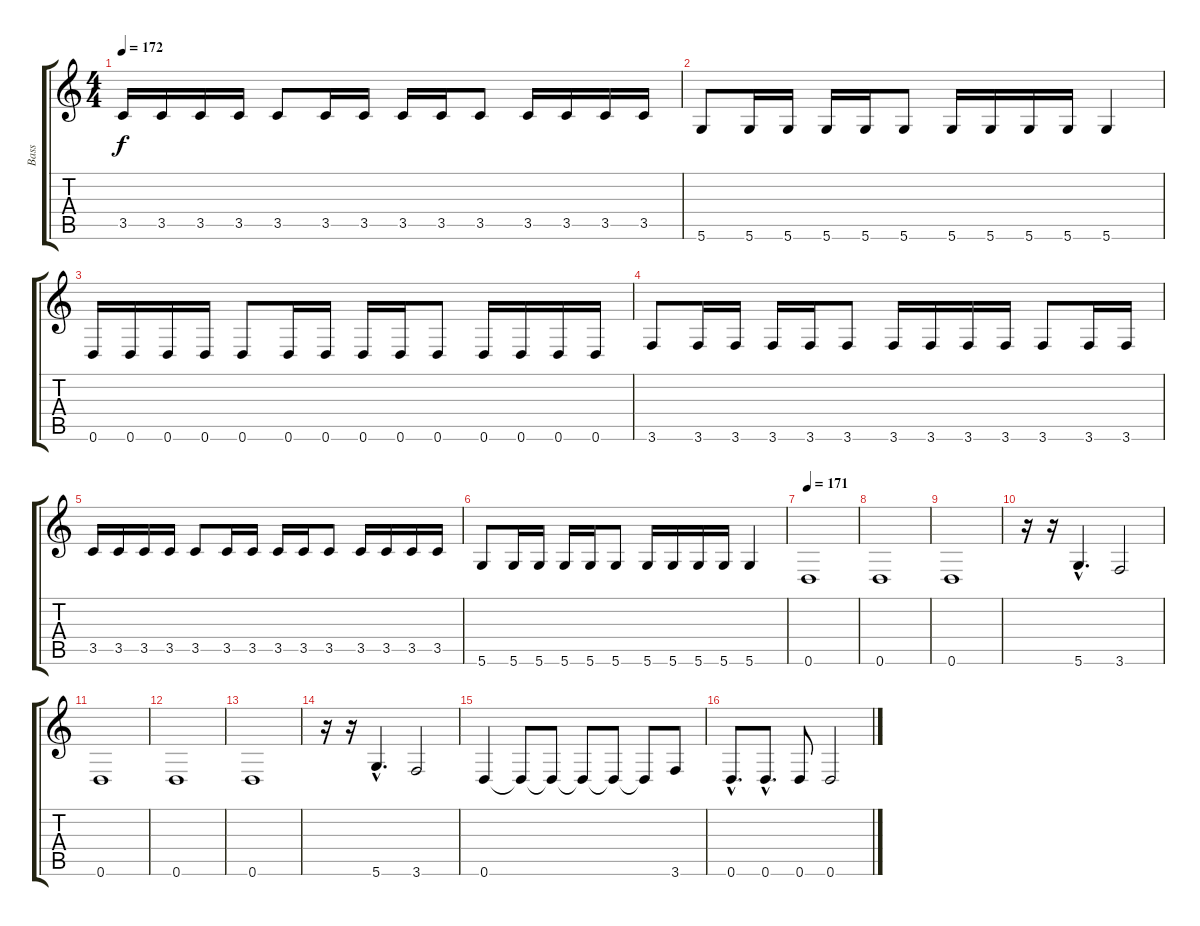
\track ("Bass" "Bass") {instrument electricbassfinger}
\staff {score tabs}
\tuning (E4 B3 G3 D3 A2 D2) {hide}
\ts (4 4)
\tempo 172
\clef g2
\ks c
3.5.16{dy f} 3.5.16 3.5.16 3.5.16 3.5.8 3.5.16 3.5.16 3.5.16 3.5.16 3.5.8 3.5.16 3.5.16 3.5.16 3.5.16 |
5.6.8 5.6.16 5.6.16 5.6.16 5.6.16 5.6.8 5.6.16 5.6.16 5.6.16 5.6.16 5.6.4 |
0.6.16 0.6.16 0.6.16 0.6.16 0.6.8 0.6.16 0.6.16 0.6.16 0.6.16 0.6.8 0.6.16 0.6.16 0.6.16 0.6.16 |
3.6.8 3.6.16 3.6.16 3.6.16 3.6.16 3.6.8 3.6.16 3.6.16 3.6.16 3.6.16 3.6.8 3.6.16 3.6.16 |
3.5.16 3.5.16 3.5.16 3.5.16 3.5.8 3.5.16 3.5.16 3.5.16 3.5.16 3.5.8 3.5.16 3.5.16 3.5.16 3.5.16 |
5.6.8 5.6.16 5.6.16 5.6.16 5.6.16 5.6.8 5.6.16 5.6.16 5.6.16 5.6.16 5.6.4 |
\tempo 171
0.6.1 |
0.6.1 |
0.6.1 |
r.16 r.16 5.6{hac}.4{d} 3.6.2 |
0.6.1 |
0.6.1 |
0.6.1 |
r.16 r.16 5.6{hac}.4{d} 3.6.2 |
0.6.4 0.6{t}.8 0.6{t}.8 0.6{t}.8 0.6{t}.8 0.6{t}.8 3.6.8 |
0.6{hac}.8{d} 0.6{hac}.8{d} 0.6.8 0.6.2
